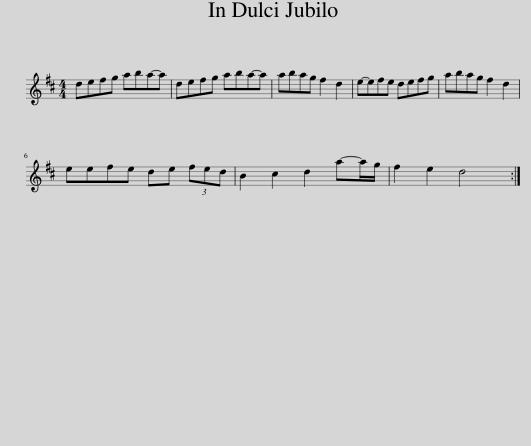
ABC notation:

X:1
L:1/8
M:4/4
I:linebreak $
K:D
V:1 treble
V:1
 defg aba-a | defg aba-a | abag f2 d2 | e-efe defg | abag f2 d2 |$ %5
 eefe de (3fed | B2 c2 d2 a-a/g/ | f2 e2 d4 :| %8
